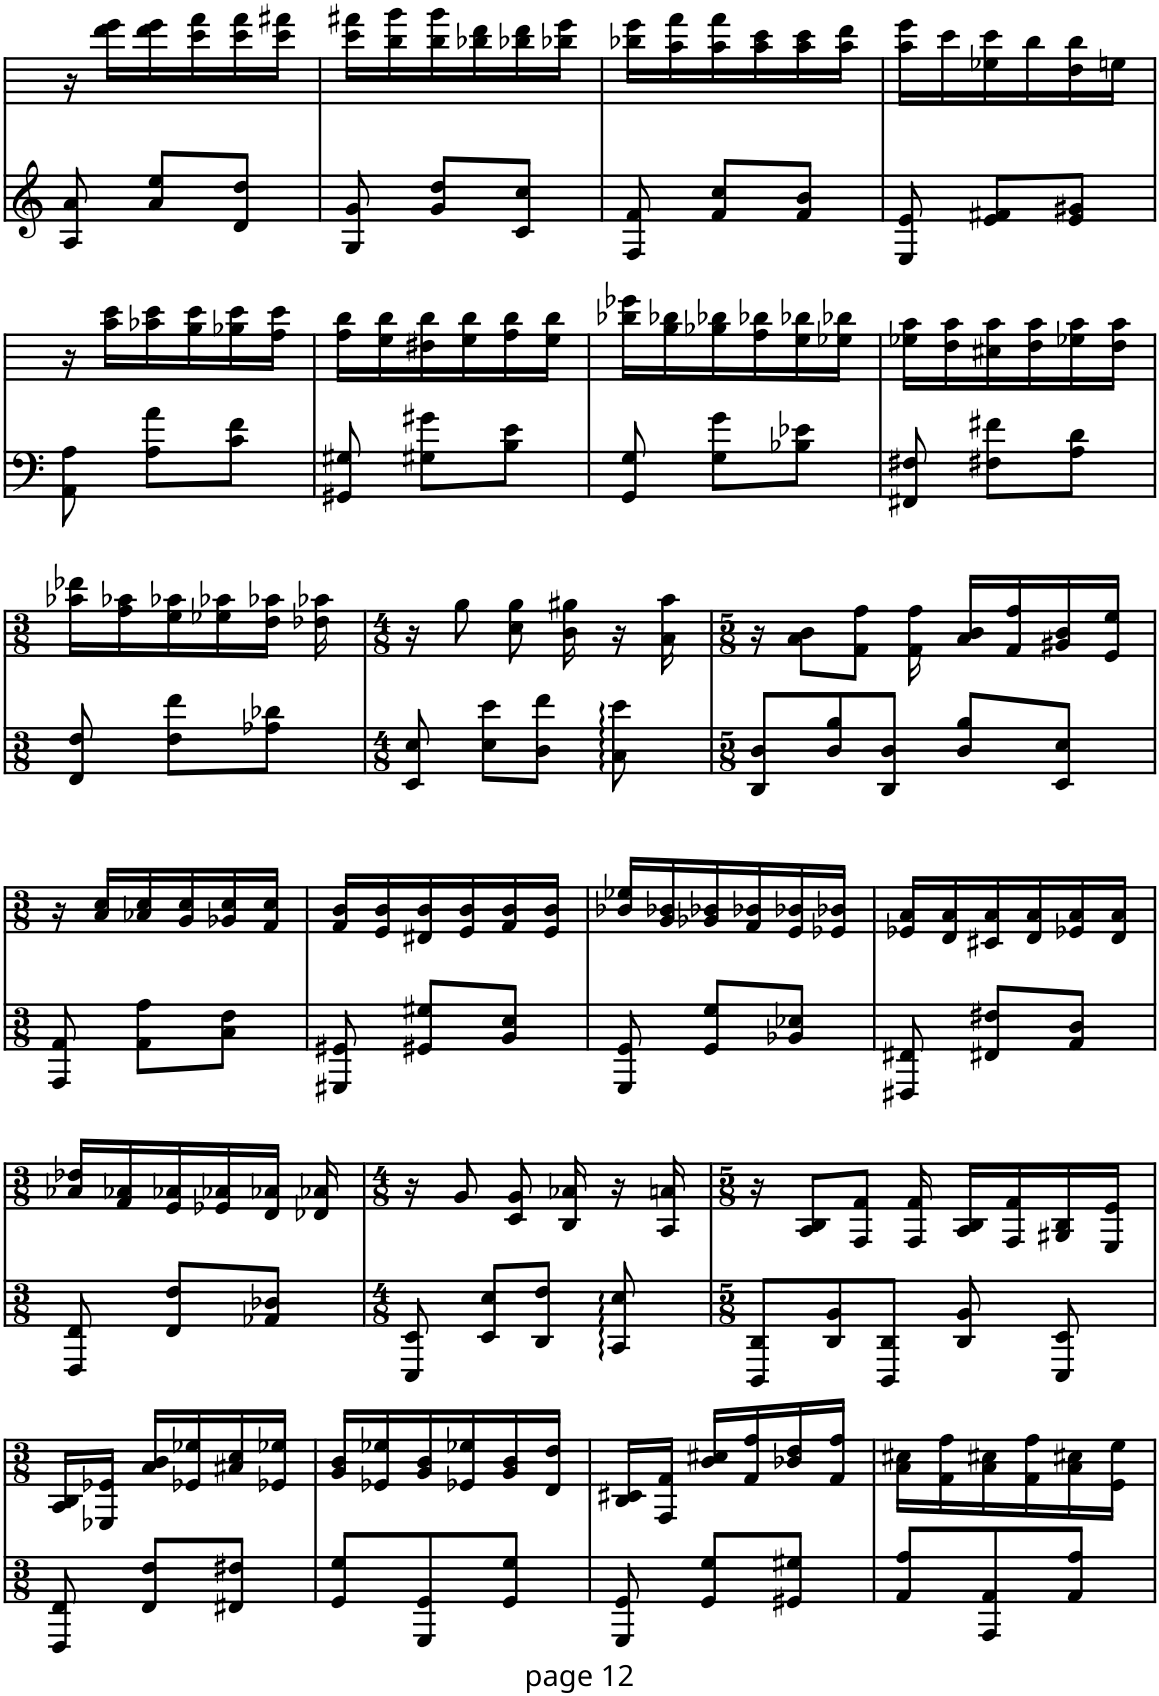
**kern	**kern
*part1	*part1
*staff2	*staff1
*I"Piano	*
*I'Pno.	*
!!LO:PB:g=z
*clefG2	*clefG2
*k[]	*k[]
*M3/8	*M3/8
=295	=295
8A/ 8a/	16r
.	16ddd\ 16eee\LL
8a/ 8ee/L	16ddd\ 16eee\
.	16ccc\ 16fff\
8d/ 8dd/J	16ccc\ 16fff\
.	16ccc\ 16fff#X\JJ
=296	=296
8G/ 8g/	16ccc\ 16fff#X\LL
.	16bb\ 16ggg\
8g/ 8dd/L	16bb\ 16ggg\
.	16bb-X\ 16ddd\
8c/ 8cc/J	16bb-X\ 16ddd\
.	16bb-X\ 16eee\JJ
=297	=297
8F/ 8f/	16bb-X\ 16eee\LL
.	16aa\ 16fff\
8f/ 8cc/L	16aa\ 16fff\
.	16aa\ 16ccc\
8f/ 8b/J	16aa\ 16ccc\
.	16aa\ 16ddd\JJ
=298	=298
8E/ 8e/	16aa\ 16eee\LL
.	16ccc\
8e/ 8f#X/L	16ee-X\ 16ccc\
.	16bb\
8e/ 8g#X/J	16dd\ 16bb\
.	16een\JJ
!!LO:LB:g=z
=299	=299
*clefF4	*
8AA\ 8A\	16r
.	16aa\ 16ccc\LL
8A\ 8a\L	16aa-X\ 16ccc\
.	16gg\ 16ccc\
8c\ 8f\J	16gg-X\ 16ccc\
.	16ff\ 16ccc\JJ
=300	=300
8GG#X/ 8G#X/	16ff\ 16bb\LL
.	16ee\ 16bb\
8G#X\ 8g#X\L	16dd#X\ 16bb\
.	16ee\ 16bb\
8B\ 8e\J	16ff\ 16bb\
.	16ee\ 16bb\JJ
=301	=301
8GG/ 8G/	16bb-X\ 16eee-X\LL
.	16gg\ 16bb-X\
8G\ 8g\L	16gg-X\ 16bb-X\
.	16ff\ 16bb-X\
8B-X\ 8e-X\J	16ee\ 16bb-X\
.	16ee-X\ 16bb-X\JJ
=302	=302
8FF#X/ 8F#X/	16ee-X\ 16aa\LL
.	16dd\ 16aa\
8F#X\ 8f#X\L	16cc#X\ 16aa\
.	16dd\ 16aa\
8A\ 8d\J	16ee-X\ 16aa\
.	16dd\ 16aa\JJ
!!LO:LB:g=z
=303	=303
*M3/8	*M3/8
8FF/ 8F/	16aa-X\ 16ddd-X\LL
.	16ff\ 16aa-X\
8F\ 8f\L	16ee\ 16aa-X\
.	16ee-X\ 16aa-X\
8A-X\ 8d-X\J	16dd\ 16aa-X\JJ
.	16dd-X\ 16aa-X\
=304	=304
*M4/8	*M4/8
8EE/ 8E/	16r
.	8gg\
8E\ 8e\L	.
.	8cc\ 8gg\
8D\ 8f\J	.
.	16b\ 16gg#X\
8C\ 8e\	16r
.	16a\ 16aa\
=305	=305
*M5/8	*M5/8
8DD/ 8D/L	16r
.	8a\ 8b\L
8D/ 8B/	.
.	8f\ 8ff\J
8DD/ 8D/J	.
.	16f\ 16ff\
8D/ 8B/L	16a/ 16b/LL
.	16f/ 16ff/
8EE/ 8E/J	16g#X/ 16b/
.	16e/ 16ee/JJ
!!LO:LB:g=z
=306	=306
*M3/8	*M3/8
8AAA/ 8AA/	16r
.	16a/ 16cc/LL
8AA\ 8A\L	16a-X/ 16cc/
.	16g/ 16cc/
8C\ 8F\J	16g-X/ 16cc/
.	16f/ 16cc/JJ
=307	=307
8GGG#X/ 8GG#X/	16f/ 16b/LL
.	16e/ 16b/
8GG#X/ 8G#X/L	16d#X/ 16b/
.	16e/ 16b/
8BB/ 8E/J	16f/ 16b/
.	16e/ 16b/JJ
=308	=308
8GGG/ 8GG/	16b-X/ 16ee-X/LL
.	16g/ 16b-X/
8GG/ 8G/L	16g-X/ 16b-X/
.	16f/ 16b-X/
8BB-X/ 8E-X/J	16e/ 16b-X/
.	16e-X/ 16b-X/JJ
=309	=309
8FFF#X/ 8FF#X/	16e-X/ 16a/LL
.	16d/ 16a/
8FF#X/ 8F#X/L	16c#X/ 16a/
.	16d/ 16a/
8AA/ 8D/J	16e-X/ 16a/
.	16d/ 16a/JJ
!!LO:LB:g=z
=310	=310
*M3/8	*M3/8
8FFF/ 8FF/	16a-X/ 16dd-X/LL
.	16f/ 16a-X/
8FF/ 8F/L	16e/ 16a-X/
.	16e-X/ 16a-X/
8AA-X/ 8D-X/J	16d/ 16a-X/JJ
.	16d-X/ 16a-X/
=311	=311
*M4/8	*M4/8
8EEE/ 8EE/	16r
.	8g/
8EE/ 8E/L	.
.	8c/ 8g/
8DD/ 8F/J	.
.	16B/ 16a-X/
8CC/ 8E/	16r
.	16A/ 16an/
=312	=312
*M5/8	*M5/8
8DDD/ 8DD/L	16r
.	8A/ 8B/L
8DD/ 8BB/	.
.	8F/ 8f/J
8DDD/ 8DD/J	.
.	16F/ 16f/
8DD/ 8BB/	16A/ 16B/LL
.	16F/ 16f/
8EEE/ 8EE/	16G#X/ 16B/
.	16E/ 16e/JJ
!!LO:LB:g=z
=313	=313
*M3/8	*M3/8
8FFF/ 8FF/	16A/ 16B/LL
.	16E-X/ 16e-X/JJ
8FF/ 8F/L	16a/ 16b/LL
.	16e-X/ 16ee-X/
8FF#X/ 8F#X/J	16a#X/ 16cc/
.	16e-X/ 16ee-X/JJ
=314	=314
8GG/ 8G/L	16g/ 16b/LL
.	16e-X/ 16ee-X/
8GGG/ 8GG/	16g/ 16b/
.	16e-X/ 16ee-X/
8GG/ 8G/J	16g/ 16b/
.	16d/ 16dd/JJ
=315	=315
8GGG/ 8GG/	16B/ 16c#X/LL
.	16F/ 16f/JJ
8GG/ 8G/L	16b/ 16cc#X/LL
.	16f/ 16ff/
8GG#X/ 8G#X/J	16b-X/ 16dd/
.	16f/ 16ff/JJ
=316	=316
8AA/ 8A/L	16a\ 16cc#X\LL
.	16f\ 16ff\
8AAA/ 8AA/	16a\ 16cc#X\
.	16f\ 16ff\
8AA/ 8A/J	16a\ 16cc#X\
.	16e\ 16ee\JJ
=	=
*-	*-
